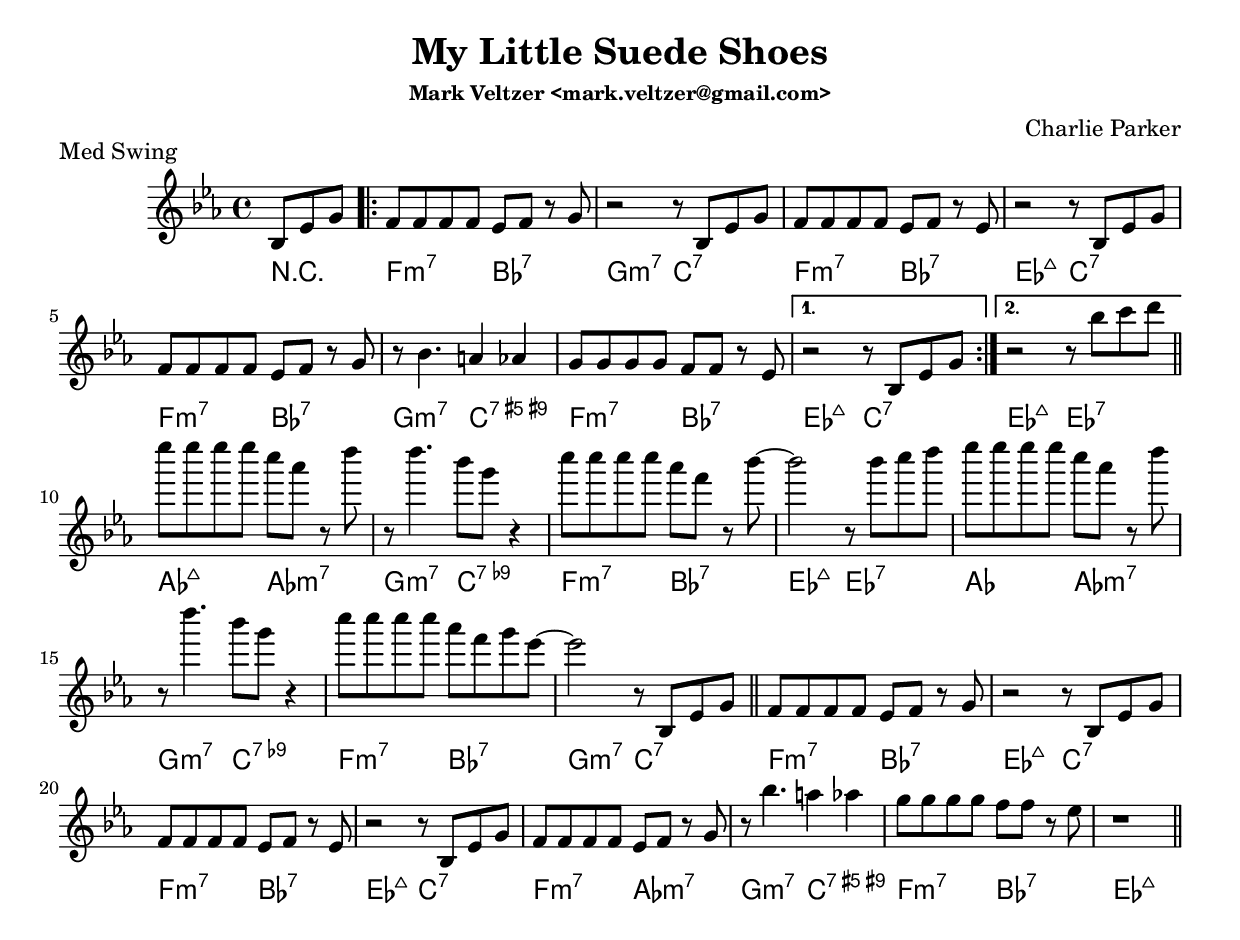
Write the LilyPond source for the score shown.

\include "lilypond/include/common.lyi"
\header {
	filename="[% target_node %]"
	title="My Little Suede Shoes"
	subtitle=""
	composer="Charlie Parker"
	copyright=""
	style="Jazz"
	piece="Med Swing"
}

A=\relative c' { bes8 ees g | f f f f ees f r g | }
B=\relative c' { bes8 ees g | f f f f ees f r ees | }

tune=\relative c' {
	\key ees \major
	\time 4/4
	\partial 4. bes8 ees g |
	
	\repeat volta 2 {
		f f f f ees f r g | r2 r8 \B r2 r8 \A
		r bes4. a4 aes | g8 g g g f f r ees |
	}
	\alternative {
		{r2 r8 bes ees g}
		{r2 r8 bes' c d}
	}
	ees'8 ees ees ees c aes r d | r d4. bes8 g r4 | c8 c c c aes f r bes ~ |
	bes2 r8 bes c d | ees ees ees ees c aes r d | r d4. bes8 g r4 |
	c8 c c c aes f g ees ~ | ees2 r8 \A r2 r8 \B r2 r8 \A
	r bes4. a4 aes | g8 g g g f f r ees | r1 \bar "|."
}

harmony=\chords {
	\partial 4. r4. |
	\repeat volta 2 {
		f2:m7 bes:7 | g:m7 c:7 | f:m7 bes:7 | ees:maj c:7 |
		f:m7 bes:7 | g:m7 c:7.9+.5+ | f:m7 bes:7 |
	}
	\alternative { { ees:maj c:7 | } {ees:maj ees:7 } }
	\bar "||"
	aes:maj aes:m7 | g:m7 c:7.9- |
	f:m7 bes:7 | ees:maj ees:7 | aes aes:m7 | g:m7 c:7.9- |
	f:m7 bes:7 | g:m7 c:7 \bar "||"
	f:m7 bes:7 | ees:maj c:7 | f:m7 bes:7 | ees:maj c:7 |
	f:m7 aes:m7 | g:m7 c:7.9+.5+ | f:m7 bes:7 | ees1:maj \bar "||"
}

\score {
	<<
		\context Staff \tune
		\context ChordNames \harmony
	>>
	\midi {}
	\layout {}
}
